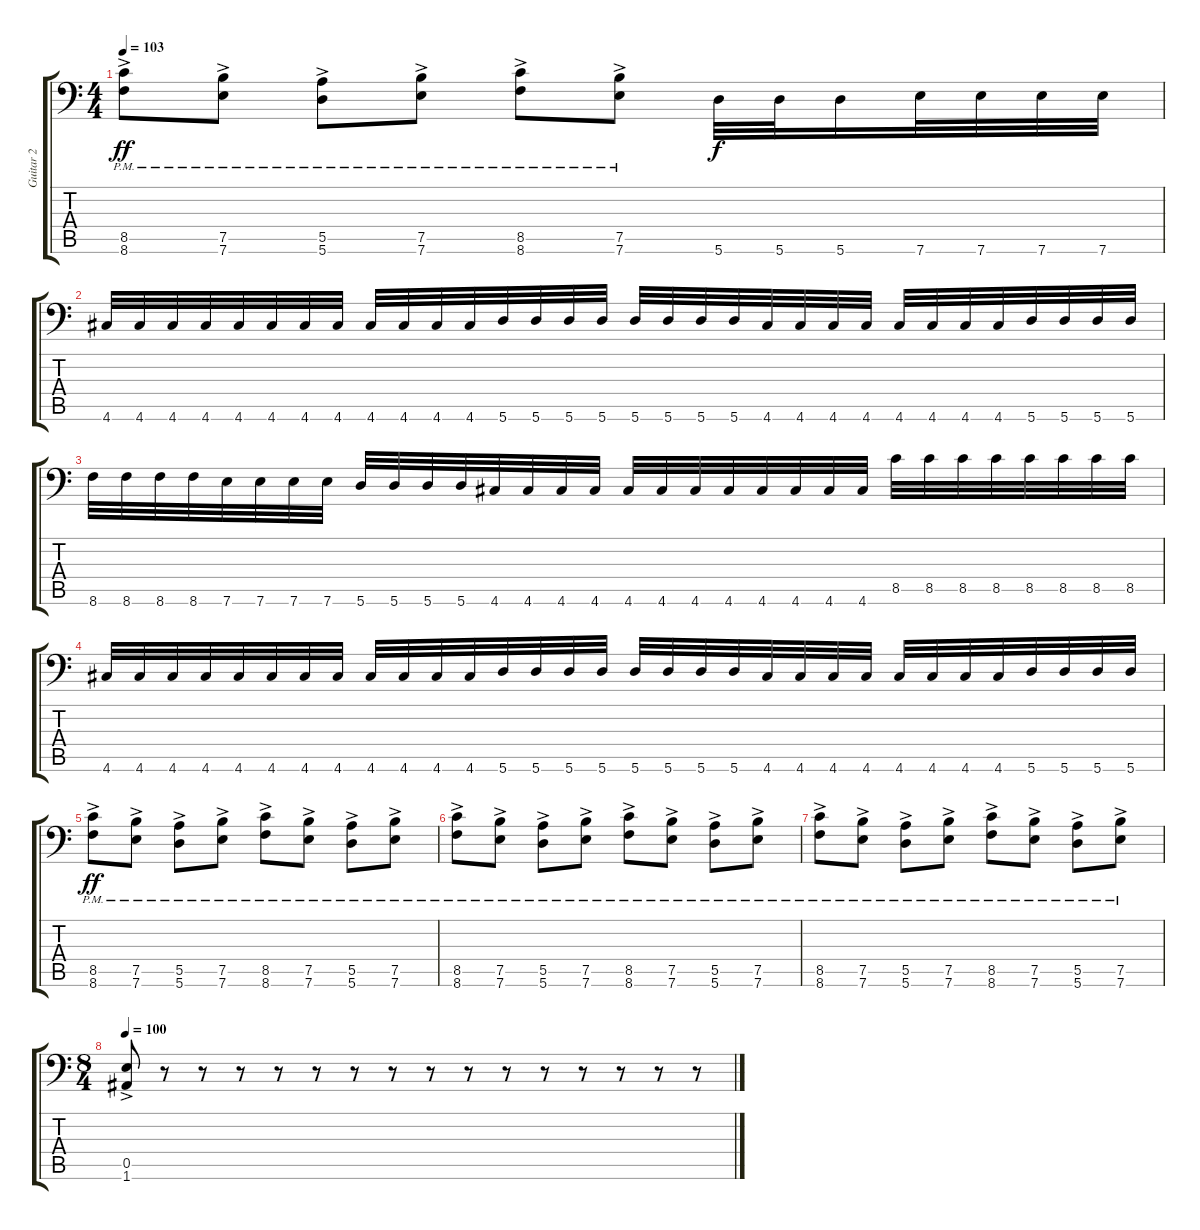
\track ("Guitar 2" "Guitar 2") {instrument distortionguitar}
\staff {score tabs}
\tuning (B3 Gb3 D3 A2 E2 A1) {hide}
\ts (4 4)
\tempo 103
\clef f4
\ks c
(8.5{ac pm} 8.6{ac pm}).8{dy ff} (7.5{ac pm} 7.6{ac pm}).8 (5.5{ac pm} 5.6{ac pm}).8 (7.5{ac pm} 7.6{ac pm}).8 (8.5{ac pm} 8.6{ac pm}).8 (7.5{ac pm} 7.6{ac pm}).8 5.6.32{dy f} 5.6.32 5.6.16 7.6.32 7.6.32 7.6.32 7.6.32 |
4.6.32 4.6.32 4.6.32 4.6.32 4.6.32 4.6.32 4.6.32 4.6.32 4.6.32 4.6.32 4.6.32 4.6.32 5.6.32 5.6.32 5.6.32 5.6.32 5.6.32 5.6.32 5.6.32 5.6.32 4.6.32 4.6.32 4.6.32 4.6.32 4.6.32 4.6.32 4.6.32 4.6.32 5.6.32 5.6.32 5.6.32 5.6.32 |
8.6.32 8.6.32 8.6.32 8.6.32 7.6.32 7.6.32 7.6.32 7.6.32 5.6.32 5.6.32 5.6.32 5.6.32 4.6.32 4.6.32 4.6.32 4.6.32 4.6.32 4.6.32 4.6.32 4.6.32 4.6.32 4.6.32 4.6.32 4.6.32 8.5.32 8.5.32 8.5.32 8.5.32 8.5.32 8.5.32 8.5.32 8.5.32 |
4.6.32 4.6.32 4.6.32 4.6.32 4.6.32 4.6.32 4.6.32 4.6.32 4.6.32 4.6.32 4.6.32 4.6.32 5.6.32 5.6.32 5.6.32 5.6.32 5.6.32 5.6.32 5.6.32 5.6.32 4.6.32 4.6.32 4.6.32 4.6.32 4.6.32 4.6.32 4.6.32 4.6.32 5.6.32 5.6.32 5.6.32 5.6.32 |
(8.5{ac pm} 8.6{ac pm}).8{dy ff} (7.5{ac pm} 7.6{ac pm}).8 (5.5{ac pm} 5.6{ac pm}).8 (7.5{ac pm} 7.6{ac pm}).8 (8.5{ac pm} 8.6{ac pm}).8 (7.5{ac pm} 7.6{ac pm}).8 (5.5{ac pm} 5.6{ac pm}).8 (7.5{ac pm} 7.6{ac pm}).8 |
(8.5{ac pm} 8.6{ac pm}).8 (7.5{ac pm} 7.6{ac pm}).8 (5.5{ac pm} 5.6{ac pm}).8 (7.5{ac pm} 7.6{ac pm}).8 (8.5{ac pm} 8.6{ac pm}).8 (7.5{ac pm} 7.6{ac pm}).8 (5.5{ac pm} 5.6{ac pm}).8 (7.5{ac pm} 7.6{ac pm}).8 |
(8.5{ac pm} 8.6{ac pm}).8 (7.5{ac pm} 7.6{ac pm}).8 (5.5{ac pm} 5.6{ac pm}).8 (7.5{ac pm} 7.6{ac pm}).8 (8.5{ac pm} 8.6{ac pm}).8 (7.5{ac pm} 7.6{ac pm}).8 (5.5{ac pm} 5.6{ac pm}).8 (7.5{ac pm} 7.6{ac pm}).8 |
\ts (8 4)
\tempo 100
(0.5 1.6{ac}).8 r.8 r.8 r.8 r.8 r.8 r.8 r.8 r.8 r.8 r.8 r.8 r.8 r.8 r.8 r.8
